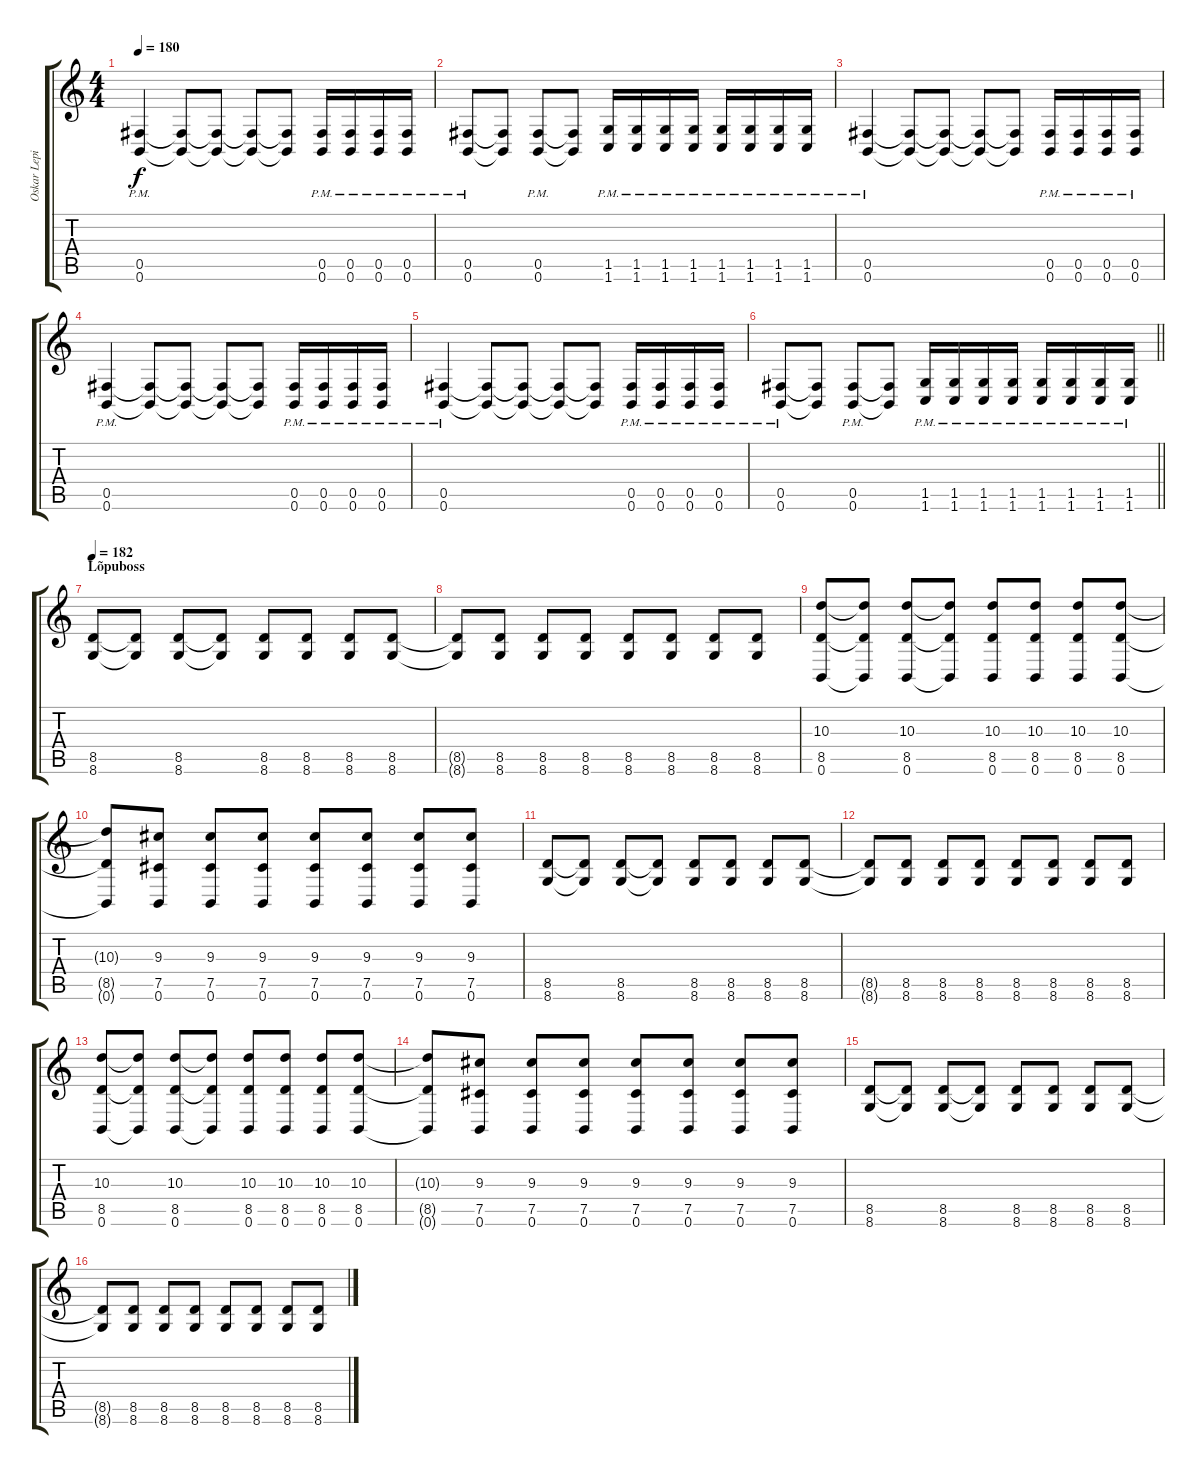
\track ("Oskar Lepik" "Oskar Lepi") {instrument overdrivenguitar}
\staff {score tabs}
\tuning (Db4 Ab3 E3 B2 Gb2 B1) {hide}
\ts (4 4)
\tempo 180
\clef g2
\ks c
(0.5{pm} 0.6{pm}).4{dy f} (0.5{t} 0.6{t}).8 (0.5{t} 0.6{t}).8 (0.5{t} 0.6{t}).8 (0.5{t} 0.6{t}).8 (0.5{pm} 0.6{pm}).16 (0.5{pm} 0.6{pm}).16 (0.5{pm} 0.6{pm}).16 (0.5{pm} 0.6{pm}).16 |
(0.5{pm} 0.6{pm}).8 (0.5{t} 0.6{t}).8 (0.5{pm} 0.6{pm}).8 (0.5{t} 0.6{t}).8 (1.5{pm} 1.6{pm}).16 (1.5{pm} 1.6{pm}).16 (1.5{pm} 1.6{pm}).16 (1.5{pm} 1.6{pm}).16 (1.5{pm} 1.6{pm}).16 (1.5{pm} 1.6{pm}).16 (1.5{pm} 1.6{pm}).16 (1.5{pm} 1.6{pm}).16 |
(0.5{pm} 0.6{pm}).4 (0.5{t} 0.6{t}).8 (0.5{t} 0.6{t}).8 (0.5{t} 0.6{t}).8 (0.5{t} 0.6{t}).8 (0.5{pm} 0.6{pm}).16 (0.5{pm} 0.6{pm}).16 (0.5{pm} 0.6{pm}).16 (0.5{pm} 0.6{pm}).16 |
(0.5{pm} 0.6{pm}).4 (0.5{t} 0.6{t}).8 (0.5{t} 0.6{t}).8 (0.5{t} 0.6{t}).8 (0.5{t} 0.6{t}).8 (0.5{pm} 0.6{pm}).16 (0.5{pm} 0.6{pm}).16 (0.5{pm} 0.6{pm}).16 (0.5{pm} 0.6{pm}).16 |
(0.5{pm} 0.6{pm}).4 (0.5{t} 0.6{t}).8 (0.5{t} 0.6{t}).8 (0.5{t} 0.6{t}).8 (0.5{t} 0.6{t}).8 (0.5{pm} 0.6{pm}).16 (0.5{pm} 0.6{pm}).16 (0.5{pm} 0.6{pm}).16 (0.5{pm} 0.6{pm}).16 |
\barLineRight lightlight
(0.5{pm} 0.6{pm}).8 (0.5{t} 0.6{t}).8 (0.5{pm} 0.6{pm}).8 (0.5{t} 0.6{t}).8 (1.5{pm} 1.6{pm}).16 (1.5{pm} 1.6{pm}).16 (1.5{pm} 1.6{pm}).16 (1.5{pm} 1.6{pm}).16 (1.5{pm} 1.6{pm}).16 (1.5{pm} 1.6{pm}).16 (1.5{pm} 1.6{pm}).16 (1.5{pm} 1.6{pm}).16 |
\section ("" "Lõpuboss")
\tempo 182
(8.5 8.6).8 (8.5{t} 8.6{t}).8 (8.5 8.6).8 (8.5{t} 8.6{t}).8 (8.5 8.6).8 (8.5 8.6).8 (8.5 8.6).8 (8.5 8.6).8 |
(8.5{t} 8.6{t}).8 (8.5 8.6).8 (8.5 8.6).8 (8.5 8.6).8 (8.5 8.6).8 (8.5 8.6).8 (8.5 8.6).8 (8.5 8.6).8 |
(10.3 8.5 0.6).8 (10.3{t} 8.5{t} 0.6{t}).8 (10.3 8.5 0.6).8 (10.3{t} 8.5{t} 0.6{t}).8 (10.3 8.5 0.6).8 (10.3 8.5 0.6).8 (10.3 8.5 0.6).8 (10.3 8.5 0.6).8 |
(10.3{t} 8.5{t} 0.6{t}).8 (9.3 7.5 0.6).8 (9.3 7.5 0.6).8 (9.3 7.5 0.6).8 (9.3 7.5 0.6).8 (9.3 7.5 0.6).8 (9.3 7.5 0.6).8 (9.3 7.5 0.6).8 |
(8.5 8.6).8 (8.5{t} 8.6{t}).8 (8.5 8.6).8 (8.5{t} 8.6{t}).8 (8.5 8.6).8 (8.5 8.6).8 (8.5 8.6).8 (8.5 8.6).8 |
(8.5{t} 8.6{t}).8 (8.5 8.6).8 (8.5 8.6).8 (8.5 8.6).8 (8.5 8.6).8 (8.5 8.6).8 (8.5 8.6).8 (8.5 8.6).8 |
(10.3 8.5 0.6).8 (10.3{t} 8.5{t} 0.6{t}).8 (10.3 8.5 0.6).8 (10.3{t} 8.5{t} 0.6{t}).8 (10.3 8.5 0.6).8 (10.3 8.5 0.6).8 (10.3 8.5 0.6).8 (10.3 8.5 0.6).8 |
(10.3{t} 8.5{t} 0.6{t}).8 (9.3 7.5 0.6).8 (9.3 7.5 0.6).8 (9.3 7.5 0.6).8 (9.3 7.5 0.6).8 (9.3 7.5 0.6).8 (9.3 7.5 0.6).8 (9.3 7.5 0.6).8 |
(8.5 8.6).8 (8.5{t} 8.6{t}).8 (8.5 8.6).8 (8.5{t} 8.6{t}).8 (8.5 8.6).8 (8.5 8.6).8 (8.5 8.6).8 (8.5 8.6).8 |
(8.5{t} 8.6{t}).8 (8.5 8.6).8 (8.5 8.6).8 (8.5 8.6).8 (8.5 8.6).8 (8.5 8.6).8 (8.5 8.6).8 (8.5 8.6).8
